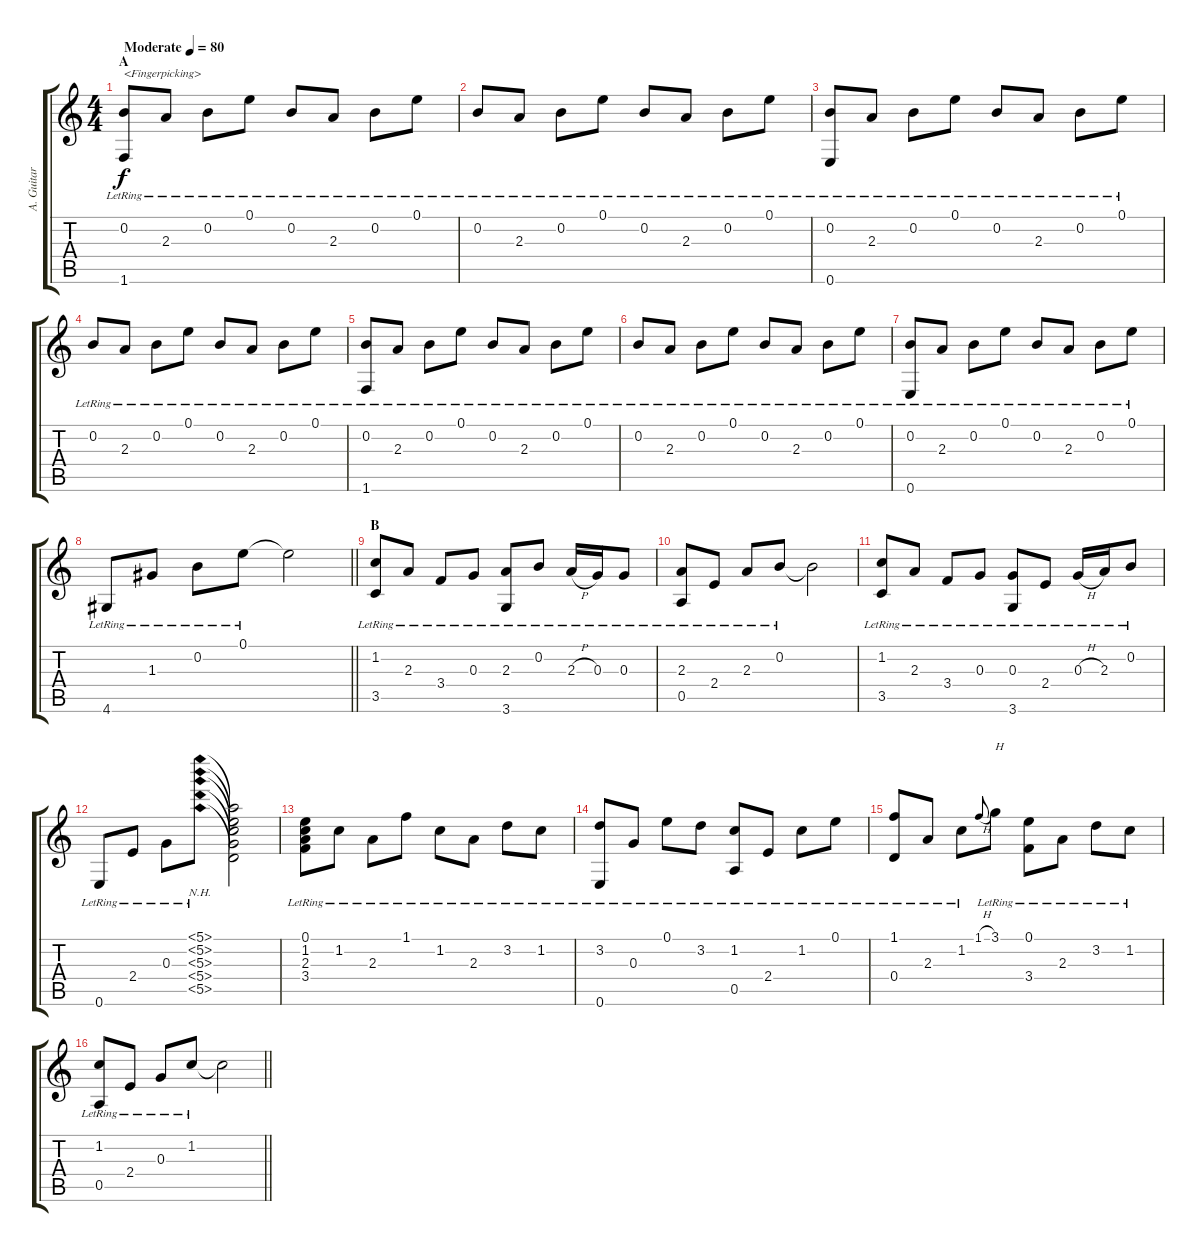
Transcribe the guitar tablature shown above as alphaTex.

\track ("A. Guitar" "A. Guitar") {instrument acousticguitarsteel}
\staff {score tabs}
\tuning (E4 B3 G3 D3 A2 E2) {hide}
\ts (4 4)
\section ("" "A")
\tempo (80 "Moderate")
\clef g2
\ks c
(0.2{lr} 1.6{lr}).8{txt "<Fingerpicking>" dy f instrument acousticguitarsteel} 2.3{lr}.8 0.2{lr}.8 0.1{lr}.8 0.2{lr}.8 2.3{lr}.8 0.2{lr}.8 0.1{lr}.8 |
0.2{lr}.8 2.3{lr}.8 0.2{lr}.8 0.1{lr}.8 0.2{lr}.8 2.3{lr}.8 0.2{lr}.8 0.1{lr}.8 |
(0.2{lr} 0.6{lr}).8 2.3{lr}.8 0.2{lr}.8 0.1{lr}.8 0.2{lr}.8 2.3{lr}.8 0.2{lr}.8 0.1{lr}.8 |
0.2{lr}.8 2.3{lr}.8 0.2{lr}.8 0.1{lr}.8 0.2{lr}.8 2.3{lr}.8 0.2{lr}.8 0.1{lr}.8 |
(0.2{lr} 1.6{lr}).8 2.3{lr}.8 0.2{lr}.8 0.1{lr}.8 0.2{lr}.8 2.3{lr}.8 0.2{lr}.8 0.1{lr}.8 |
0.2{lr}.8 2.3{lr}.8 0.2{lr}.8 0.1{lr}.8 0.2{lr}.8 2.3{lr}.8 0.2{lr}.8 0.1{lr}.8 |
(0.2{lr} 0.6{lr}).8 2.3{lr}.8 0.2{lr}.8 0.1{lr}.8 0.2{lr}.8 2.3{lr}.8 0.2{lr}.8 0.1{lr}.8 |
\barLineRight lightlight
4.6{lr}.8 1.3{lr}.8 0.2{lr}.8 0.1{lr}.8 0.1{t}.2 |
\section ("" "B")
(1.2{lr} 3.5{lr}).8 2.3{lr}.8 3.4{lr}.8 0.3{lr}.8 (2.3{lr} 3.6{lr}).8 0.2{lr}.8 2.3{h lr}.16 0.3{lr}.16 0.3{lr}.8 |
(2.3{lr} 0.5{lr}).8 2.4{lr}.8 2.3{lr}.8 0.2{lr}.8 0.2{t}.2 |
(1.2{lr} 3.5{lr}).8 2.3{lr}.8 3.4{lr}.8 0.3{lr}.8 (0.3{lr} 3.6{lr}).8 2.4{lr}.8 0.3{h lr}.16 2.3{lr}.16 0.2{lr}.8 |
0.6{lr}.8 2.4{lr}.8 0.3{lr}.8 (5.1{nh lr} 5.2{nh lr} 5.3{nh lr} 5.4{nh lr} 5.5{nh lr}).8 (5.1{t} 5.2{t} 5.3{t} 5.4{t} 5.5{t}).2 |
(0.1{lr} 1.2{lr} 2.3{lr} 3.4{lr}).8 1.2{lr}.8 2.3{lr}.8 1.1{lr}.8 1.2{lr}.8 2.3{lr}.8 3.2{lr}.8 1.2{lr}.8 |
(3.2{lr} 0.6{lr}).8 0.3{lr}.8 0.1{lr}.8 3.2{lr}.8 (1.2{lr} 0.5{lr}).8 2.4{lr}.8 1.2{lr}.8 0.1{lr}.8 |
(1.1{lr} 0.4{lr}).8 2.3{lr}.8 1.2{lr}.8 1.1{h}.8{gr onbeat} 3.1{lr}.8{txt "H"} (0.1{lr} 3.4{lr}).8 2.3{lr}.8 3.2{lr}.8 1.2{lr}.8 |
\barLineRight lightlight
(1.2{lr} 0.5{lr}).8 2.4{lr}.8 0.3{lr}.8 1.2{lr}.8 1.2{t}.2
